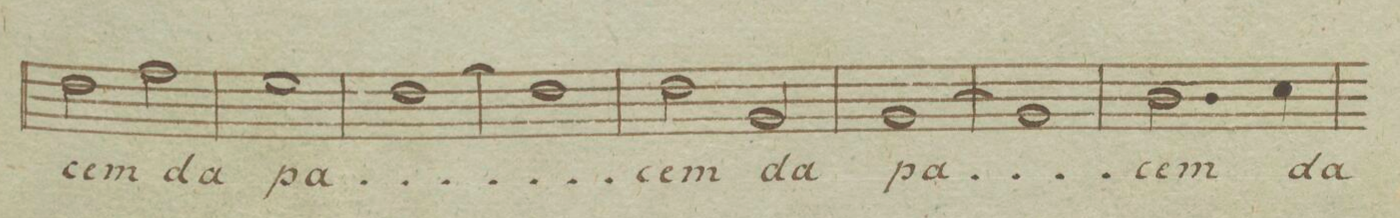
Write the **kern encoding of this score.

**kern	**text	**dynam
*I"Tenore	*	*
*clefC4	*	*
*k[b-e-]	*	*
*met(c|)	*	*
*M2/2	*	*
2c\	-cem	.
2e-\	da	.
=47	=47	=47
1d	pa-	.
=48	=48	=48
[1c	.	.
=49	=49	=49
1c]	.	.
=50	=50	=50
2c\	-cem	.
2F/	da	.
=51	=51	=51
[>1F	pa-	.
=52	=52	=52
1F]	.	.
=53	=53	=53
2.A\	-cem	.
4B-\	da	.
=54	=54	=54
*-	*-	*-
